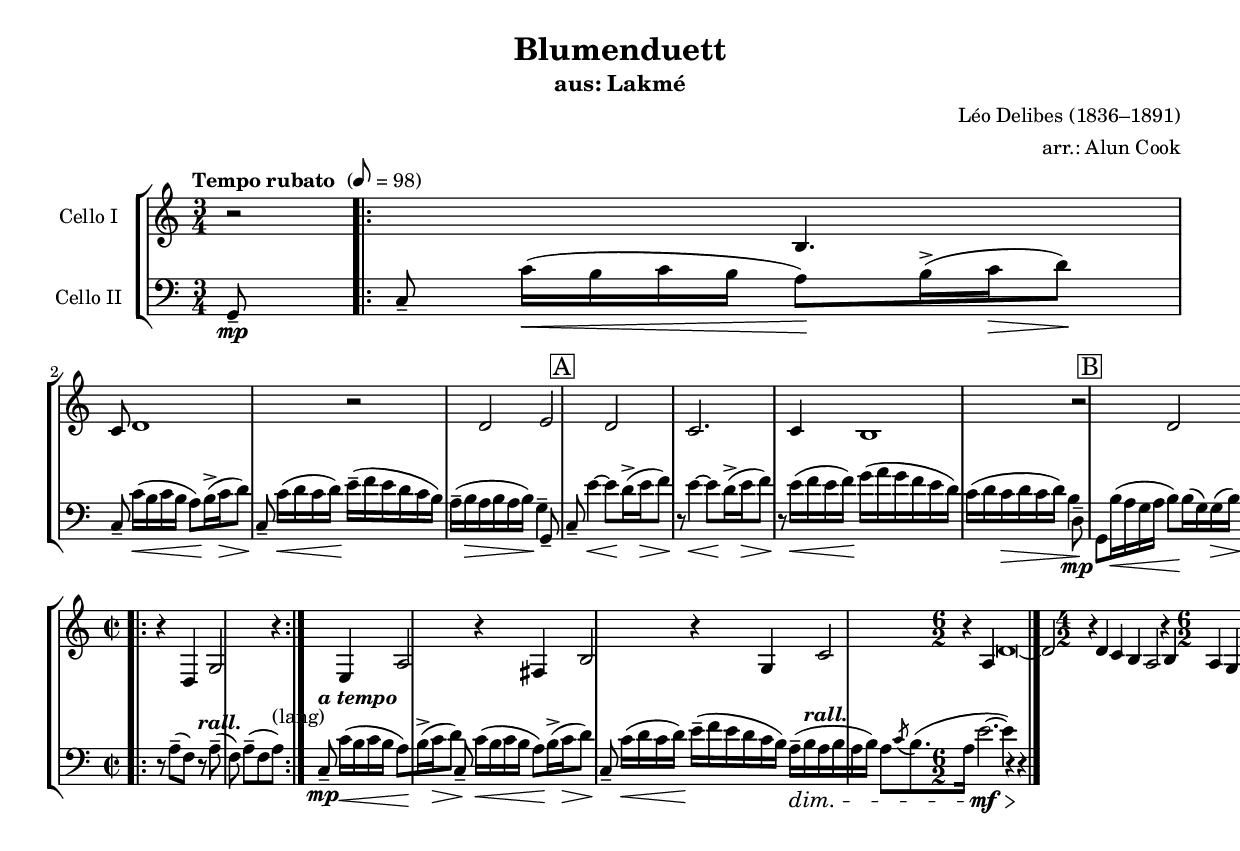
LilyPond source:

\version "2.14.2"
\include "deutsch.ly"

#(set-global-staff-size 17.25)

\header {
  title = "Blumenduett"
  subtitle = "aus: Lakmé"
  composer = "Léo Delibes (1836–1891)"
  arranger = "arr.: Alun Cook"
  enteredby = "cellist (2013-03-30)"
}

voiceconsts = {
  \key c \major
  \time 3/4
  \tempo "Tempo rubato " 8=98
  %\numericTimeSignature
  \compressFullBarRests
}

%minstr = "harpsichord"
mihi = "clarinet"
%minstr = "accordion"
milo = "bassoon"

accl  = \markup \bold \italic "accel."
atem  = \markup \bold \italic "a tempo"
crsc  = \markup \italic "cresc."
rall  = \markup \bold \italic "rall."
long  = "(lang)"

\include "v1.ily"
vb = \relative c' {
  \voiceconsts
  \clef "bass"

  \partial 8 g8--\mp
  \repeat volta 2 {
    c-- c'16[(\< h c h] a8[)\! h16(-> c\> d8])\!
    c,-- c'16[(\< h c h] a8[)\! h16(-> c\> d8])\!
    c,-- c'16[(\< d c d])\! e[(-- f e d c h])

    a[(-- h\> a h a h])\! g4-- g,8-- \mark \markup \box "A"
    c-- e'4~\< e8[\! d16(-> e\> f8])\!
    r e4~\< e8[\! d16(-> e\> f8])\!
    r e16[(\< f e f])\! g[( a g f e d])

    c[( d c\> d c d]) h4\! d,8--\mp \mark \markup \box "B"
    g,[ h'16(\< a g a] h8[)\! h16( g) g(\> h])\!
    g,8[ h'16(\< a g a] h8[)\! h16( g) g(\> h])\!
    g,8[ h'16(_\crsc a g a] h8[) h16( g) g( h])

    g,8[-- h'16( g) g( h]) g,8-- e''4--\<\!^\long \mark \markup \box "C"
    f16[\f f,,( c' f a c] f8[) a,16( f a c]
    f8) a4(-- f)\> a,8---.\!
    as16[-- f,(\mp as c f as] c8[) f,16( c f as]

    c8) f4(--\dim c) as8 \mark \markup \box "D"
    g[\p\< c16( h a h]) c4.~\!
    c8[ b16(\< a g a]) b4.~\!
    b8[ a(\f f]) r a(-- f)
    r^\rall a(-- f) a[(-- f a])^\long
  }

  c,--\mp^\atem c'16[(\< h c h]  a8[)\! h16(-> c\> d8])\!
  c,-- c'16[(\< h c h]  a8[)\! h16(-> c\> d8])\!
  c,-- c'16[(\< d c d])\!  e[(-- f e d c h])

  a[(--\dim h^\rall a h a h]) a8[ \acciaccatura c h8.( a16]
  e'2.~\mf\>
  e4)\! r r \bar "|."
}


music = \new StaffGroup <<
      \new Staff {
	\set Staff.midiInstrument = \milo
	\set Staff.instrumentName = #"Cello I"
	\transpose c c, { \va }
      }

      \new Staff {
	\set Staff.midiInstrument = \milo
	\set Staff.instrumentName = #"Cello II"
	\transpose c c, { \vb }
      }
>>

\book {
  \score {
    \music
    \layout {}
  }

  \score {
    \unfoldRepeats \music

    \midi {
      \context {
        \Score
      }
    }
  }
}
